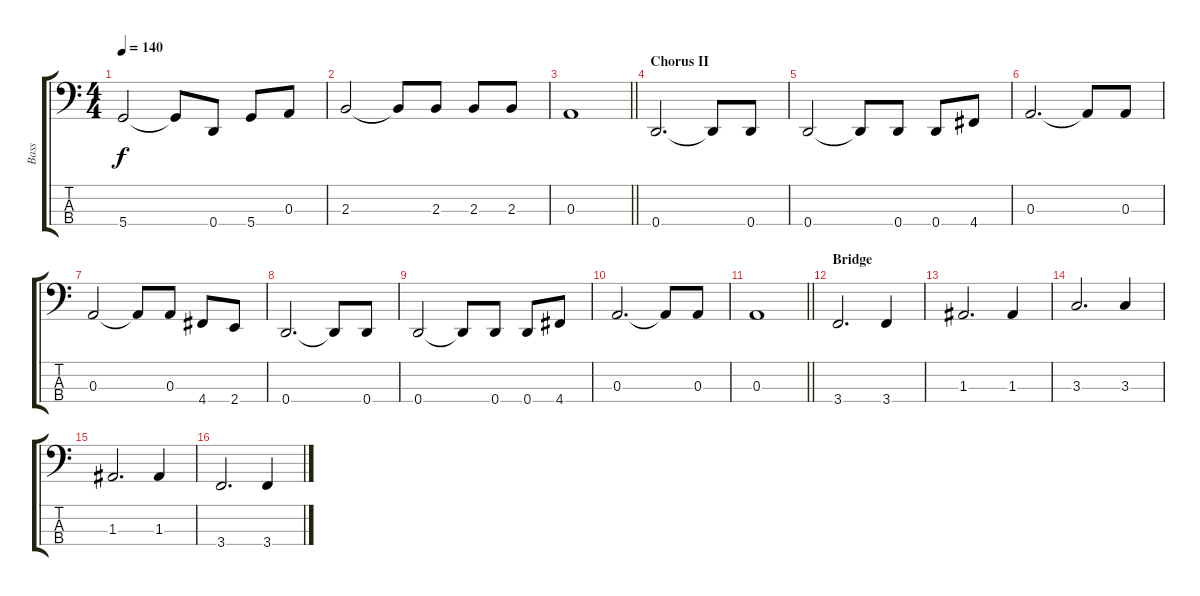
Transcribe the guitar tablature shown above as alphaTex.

\track ("Bass" "Bass") {instrument electricbassfinger}
\staff {score tabs}
\tuning (G2 D2 A1 D1) {hide}
\ts (4 4)
\tempo 140
\clef f4
\ks c
5.4.2{dy f} 5.4{t}.8 0.4.8 5.4.8 0.3.8 |
2.3.2 2.3{t}.8 2.3.8 2.3.8 2.3.8 |
\barLineRight lightlight
0.3.1 |
\section ("" "Chorus II")
0.4.2{d} 0.4{t}.8 0.4.8 |
0.4.2 0.4{t}.8 0.4.8 0.4.8 4.4.8 |
0.3.2{d} 0.3{t}.8 0.3.8 |
0.3.2 0.3{t}.8 0.3.8 4.4.8 2.4.8 |
0.4.2{d} 0.4{t}.8 0.4.8 |
0.4.2 0.4{t}.8 0.4.8 0.4.8 4.4.8 |
0.3.2{d} 0.3{t}.8 0.3.8 |
\barLineRight lightlight
0.3.1 |
\section ("" "Bridge")
3.4.2{d} 3.4.4 |
1.3.2{d} 1.3.4 |
3.3.2{d} 3.3.4 |
1.3.2{d} 1.3.4 |
3.4.2{d} 3.4.4
